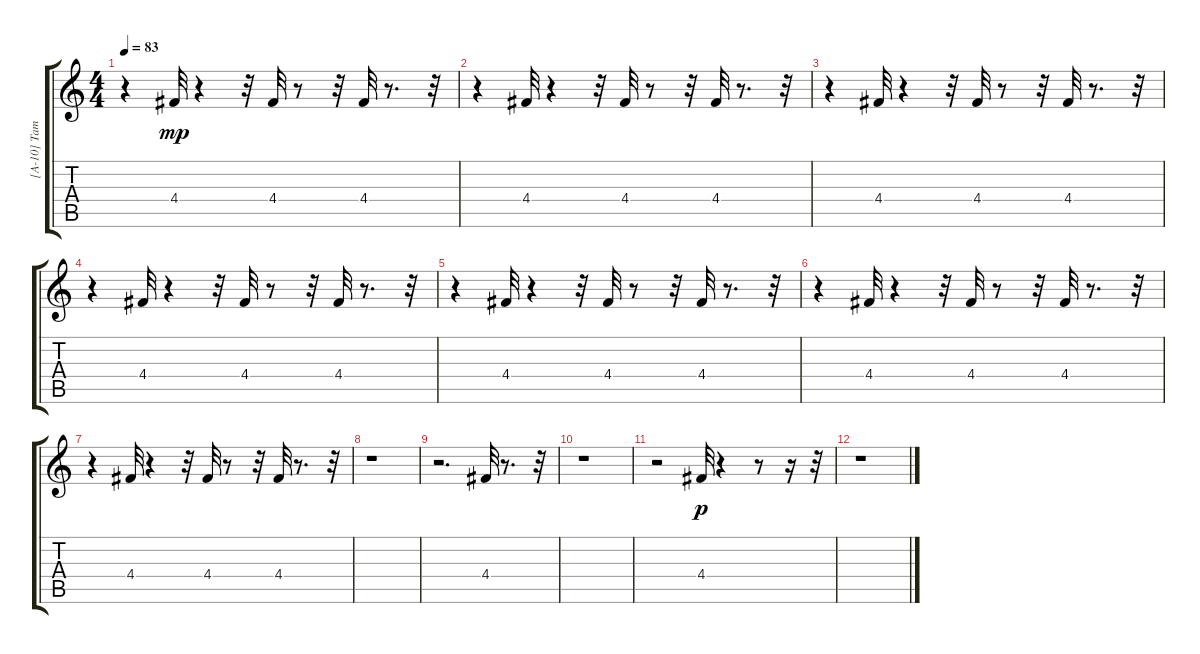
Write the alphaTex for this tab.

\track ("[A-10] Tambourin" "[A-10] Tam") {instrument distortionguitar}
\staff {score tabs}
\tuning (E4 B3 G3 D3 A2 E2) {hide}
\ts (4 4)
\tempo 83
\clef g2
\ks c
r.4{dy mp} 4.4.32 r.4 r.32 4.4.32 r.8 r.32 4.4.32 r.8{d} r.32 |
r.4 4.4.32 r.4 r.32 4.4.32 r.8 r.32 4.4.32 r.8{d} r.32 |
r.4 4.4.32 r.4 r.32 4.4.32 r.8 r.32 4.4.32 r.8{d} r.32 |
r.4 4.4.32 r.4 r.32 4.4.32 r.8 r.32 4.4.32 r.8{d} r.32 |
r.4 4.4.32 r.4 r.32 4.4.32 r.8 r.32 4.4.32 r.8{d} r.32 |
r.4 4.4.32 r.4 r.32 4.4.32 r.8 r.32 4.4.32 r.8{d} r.32 |
r.4 4.4.32 r.4 r.32 4.4.32 r.8 r.32 4.4.32 r.8{d} r.32 |
r.1 |
r.2{d} 4.4.32 r.8{d} r.32 |
r.1 |
r.2 4.4.32{dy p} r.4 r.8 r.16 r.32 |
r.1
